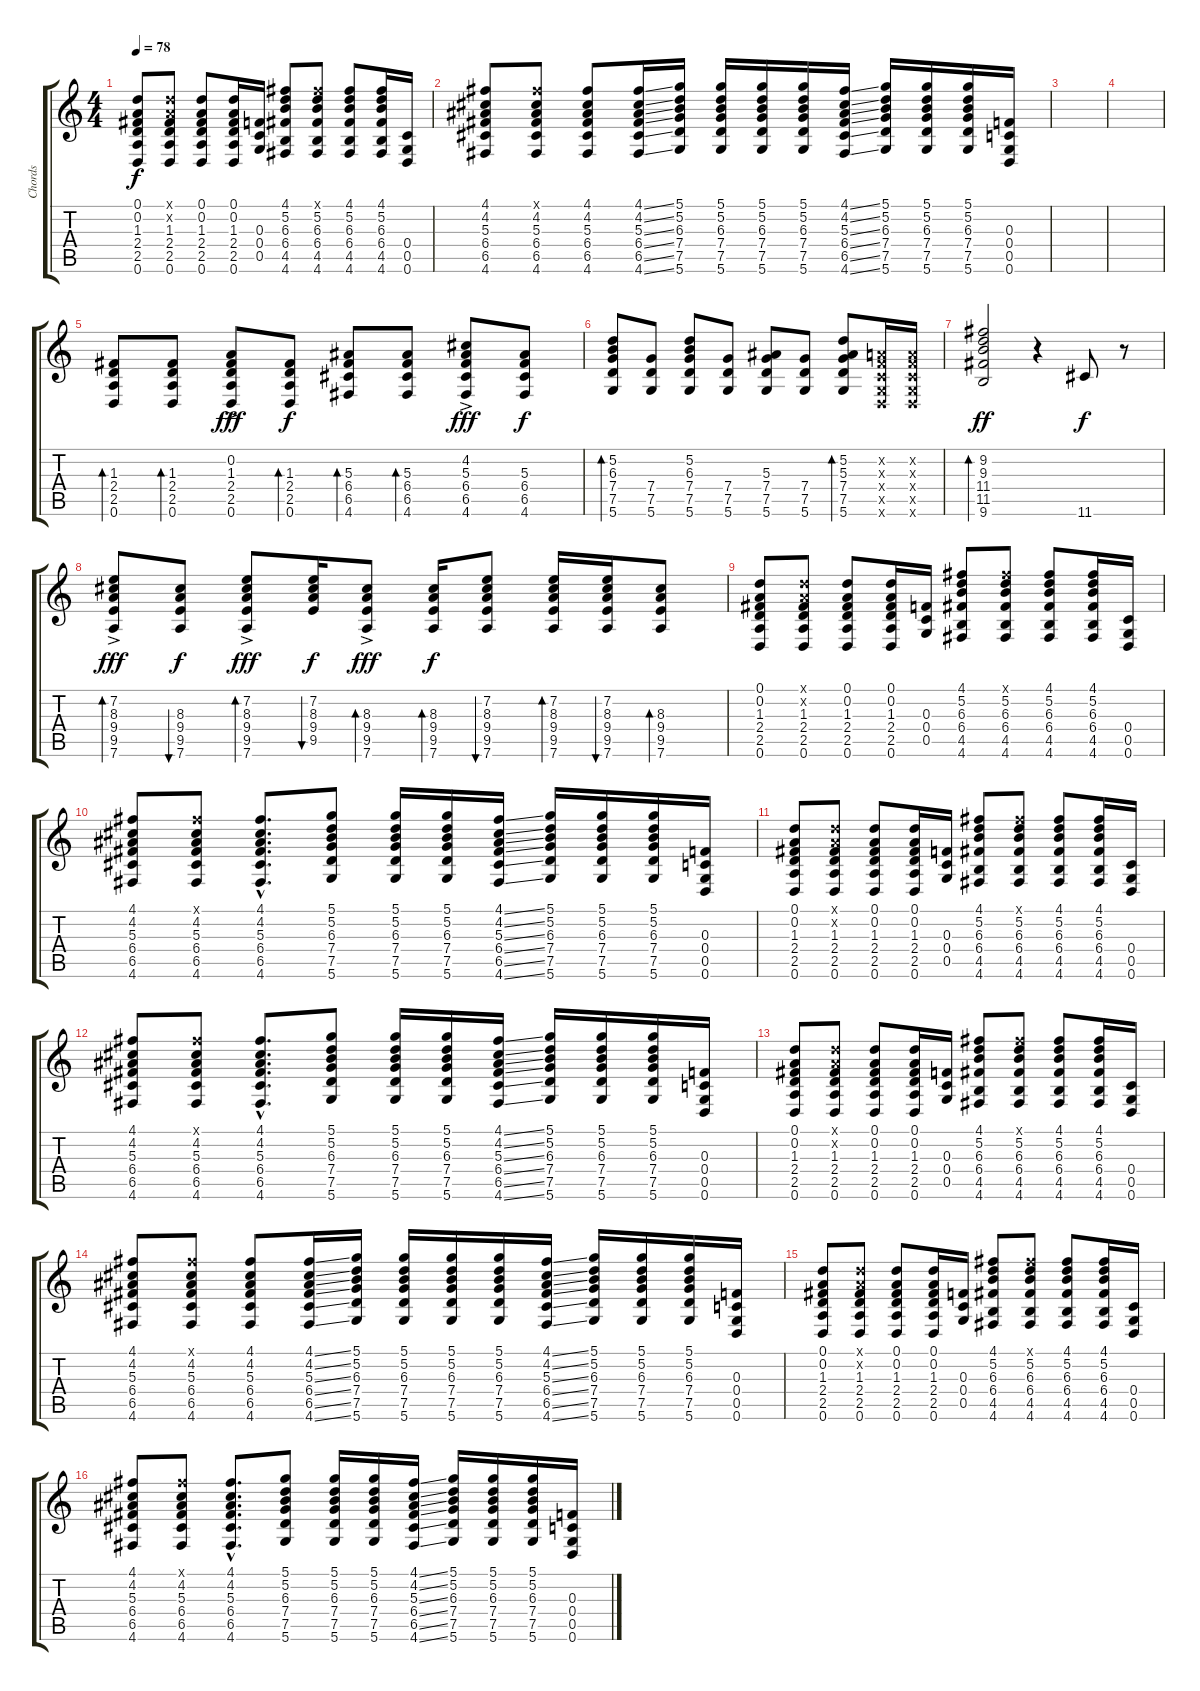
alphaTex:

\track ("Chords" "Chords") {instrument acousticguitarsteel}
\staff {score tabs}
\tuning (D4 A3 F3 C3 G2 D2) {hide}
\ts (4 4)
\tempo 78
\clef g2
\ks c
(0.1 0.2 1.3 2.4 2.5 0.6).8{dy f} (0.1{x} 0.2{x} 1.3 2.4 2.5 0.6).8 (0.1 0.2 1.3 2.4 2.5 0.6).8 (0.1 0.2 1.3 2.4 2.5 0.6).16 (0.3 0.4 0.5).16 (4.1 5.2 6.3 6.4 4.5 4.6).8 (4.1{x} 5.2 6.3 6.4 4.5 4.6).8 (4.1 5.2 6.3 6.4 4.5 4.6).8 (4.1 5.2 6.3 6.4 4.5 4.6).16 (0.4 0.5 0.6).16 |
(4.1 4.2 5.3 6.4 6.5 4.6).8 (4.1{x} 4.2 5.3 6.4 6.5 4.6).8 (4.1 4.2 5.3 6.4 6.5 4.6).8 (4.1{ss} 4.2{ss} 5.3{ss} 6.4{ss} 6.5{ss} 4.6{ss}).16 (5.1 5.2 6.3 7.4 7.5 5.6).16 (5.1 5.2 6.3 7.4 7.5 5.6).16 (5.1 5.2 6.3 7.4 7.5 5.6).16 (5.1 5.2 6.3 7.4 7.5 5.6).16 (4.1{ss} 4.2{ss} 5.3{ss} 6.4{ss} 6.5{ss} 4.6{ss}).16 (5.1 5.2 6.3 7.4 7.5 5.6).16 (5.1 5.2 6.3 7.4 7.5 5.6).16 (5.1 5.2 6.3 7.4 7.5 5.6).16 (0.3 0.4 0.5 0.6).16 |
|
|
(1.3 2.4 2.5 0.6).8{bd 30 volume 8} (1.3 2.4 2.5 0.6).8{bd 30} (0.2{ac} 1.3{ac} 2.4{ac} 2.5{ac} 0.6{ac}).8{dy fff} (1.3 2.4 2.5 0.6).8{bd 60 dy f} (5.3 6.4 6.5 4.6).8{bd 60} (5.3 6.4 6.5 4.6).8{bd 60} (4.2{ac} 5.3{ac} 6.4{ac} 6.5{ac} 4.6{ac}).8{dy fff} (5.3 6.4 6.5 4.6).8{dy f} |
(5.2 6.3 7.4 7.5 5.6).8{bd 30} (7.4 7.5 5.6).8 (5.2 6.3 7.4 7.5 5.6).8 (7.4 7.5 5.6).8 (5.3 7.4 7.5 5.6).8 (7.4 7.5 5.6).8 (5.2 5.3 7.4 7.5 5.6).8{bd 30} (0.2{x} 0.3{x} 0.4{x} 0.5{x} 0.6{x}).16 (0.2{x} 0.3{x} 0.4{x} 0.5{x} 0.6{x}).16 |
(9.2 9.3 11.4 11.5 9.6).2{bd 120 dy ff} r.4 11.6.8{dy f instrument guitarfretnoise} r.8 |
(7.2{ac} 8.3{ac} 9.4{ac} 9.5{ac} 7.6{ac}).8{bd 30 dy fff instrument acousticguitarsteel} (8.3 9.4 9.5 7.6).8{bu 30 dy f} (7.2{ac} 8.3{ac} 9.4{ac} 9.5{ac} 7.6{ac}).8{bd 30 dy fff} (7.2 8.3 9.4 9.5).16{bu 30 dy f} (8.3{ac} 9.4{ac} 9.5{ac} 7.6{ac}).8{bd 30 dy fff} (8.3 9.4 9.5 7.6).16{bd 30 dy f} (7.2 8.3 9.4 9.5 7.6).8{bu 30} (7.2 8.3 9.4 9.5 7.6).16{bd 30} (7.2 8.3 9.4 9.5 7.6).16{bu 30} (8.3 9.4 9.5 7.6).8{bd 30} |
(0.1 0.2 1.3 2.4 2.5 0.6).8{volume 6} (0.1{x} 0.2{x} 1.3 2.4 2.5 0.6).8 (0.1 0.2 1.3 2.4 2.5 0.6).8 (0.1 0.2 1.3 2.4 2.5 0.6).16 (0.3 0.4 0.5).16 (4.1 5.2 6.3 6.4 4.5 4.6).8 (4.1{x} 5.2 6.3 6.4 4.5 4.6).8 (4.1 5.2 6.3 6.4 4.5 4.6).8 (4.1 5.2 6.3 6.4 4.5 4.6).16 (0.4 0.5 0.6).16 |
(4.1 4.2 5.3 6.4 6.5 4.6).8 (4.1{x} 4.2 5.3 6.4 6.5 4.6).8 (4.1{hac} 4.2{hac} 5.3{hac} 6.4{hac} 6.5{hac} 4.6{hac}).8{d} (5.1 5.2 6.3 7.4 7.5 5.6).8 (5.1 5.2 6.3 7.4 7.5 5.6).16 (5.1 5.2 6.3 7.4 7.5 5.6).16 (4.1{ss} 4.2{ss} 5.3{ss} 6.4{ss} 6.5{ss} 4.6{ss}).16 (5.1 5.2 6.3 7.4 7.5 5.6).16 (5.1 5.2 6.3 7.4 7.5 5.6).16 (5.1 5.2 6.3 7.4 7.5 5.6).16 (0.3 0.4 0.5 0.6).16 |
(0.1 0.2 1.3 2.4 2.5 0.6).8 (0.1{x} 0.2{x} 1.3 2.4 2.5 0.6).8 (0.1 0.2 1.3 2.4 2.5 0.6).8 (0.1 0.2 1.3 2.4 2.5 0.6).16 (0.3 0.4 0.5).16 (4.1 5.2 6.3 6.4 4.5 4.6).8 (4.1{x} 5.2 6.3 6.4 4.5 4.6).8 (4.1 5.2 6.3 6.4 4.5 4.6).8 (4.1 5.2 6.3 6.4 4.5 4.6).16 (0.4 0.5 0.6).16 |
(4.1 4.2 5.3 6.4 6.5 4.6).8 (4.1{x} 4.2 5.3 6.4 6.5 4.6).8 (4.1{hac} 4.2{hac} 5.3{hac} 6.4{hac} 6.5{hac} 4.6{hac}).8{d} (5.1 5.2 6.3 7.4 7.5 5.6).8 (5.1 5.2 6.3 7.4 7.5 5.6).16 (5.1 5.2 6.3 7.4 7.5 5.6).16 (4.1{ss} 4.2{ss} 5.3{ss} 6.4{ss} 6.5{ss} 4.6{ss}).16 (5.1 5.2 6.3 7.4 7.5 5.6).16 (5.1 5.2 6.3 7.4 7.5 5.6).16 (5.1 5.2 6.3 7.4 7.5 5.6).16 (0.3 0.4 0.5 0.6).16 |
(0.1 0.2 1.3 2.4 2.5 0.6).8 (0.1{x} 0.2{x} 1.3 2.4 2.5 0.6).8 (0.1 0.2 1.3 2.4 2.5 0.6).8 (0.1 0.2 1.3 2.4 2.5 0.6).16 (0.3 0.4 0.5).16 (4.1 5.2 6.3 6.4 4.5 4.6).8 (4.1{x} 5.2 6.3 6.4 4.5 4.6).8 (4.1 5.2 6.3 6.4 4.5 4.6).8 (4.1 5.2 6.3 6.4 4.5 4.6).16 (0.4 0.5 0.6).16 |
(4.1 4.2 5.3 6.4 6.5 4.6).8 (4.1{x} 4.2 5.3 6.4 6.5 4.6).8 (4.1 4.2 5.3 6.4 6.5 4.6).8 (4.1{ss} 4.2{ss} 5.3{ss} 6.4{ss} 6.5{ss} 4.6{ss}).16 (5.1 5.2 6.3 7.4 7.5 5.6).16 (5.1 5.2 6.3 7.4 7.5 5.6).16 (5.1 5.2 6.3 7.4 7.5 5.6).16 (5.1 5.2 6.3 7.4 7.5 5.6).16 (4.1{ss} 4.2{ss} 5.3{ss} 6.4{ss} 6.5{ss} 4.6{ss}).16 (5.1 5.2 6.3 7.4 7.5 5.6).16 (5.1 5.2 6.3 7.4 7.5 5.6).16 (5.1 5.2 6.3 7.4 7.5 5.6).16 (0.3 0.4 0.5 0.6).16 |
(0.1 0.2 1.3 2.4 2.5 0.6).8{volume 7} (0.1{x} 0.2{x} 1.3 2.4 2.5 0.6).8 (0.1 0.2 1.3 2.4 2.5 0.6).8 (0.1 0.2 1.3 2.4 2.5 0.6).16 (0.3 0.4 0.5).16 (4.1 5.2 6.3 6.4 4.5 4.6).8 (4.1{x} 5.2 6.3 6.4 4.5 4.6).8 (4.1 5.2 6.3 6.4 4.5 4.6).8 (4.1 5.2 6.3 6.4 4.5 4.6).16 (0.4 0.5 0.6).16 |
(4.1 4.2 5.3 6.4 6.5 4.6).8 (4.1{x} 4.2 5.3 6.4 6.5 4.6).8 (4.1{hac} 4.2{hac} 5.3{hac} 6.4{hac} 6.5{hac} 4.6{hac}).8{d} (5.1 5.2 6.3 7.4 7.5 5.6).8 (5.1 5.2 6.3 7.4 7.5 5.6).16 (5.1 5.2 6.3 7.4 7.5 5.6).16 (4.1{ss} 4.2{ss} 5.3{ss} 6.4{ss} 6.5{ss} 4.6{ss}).16 (5.1 5.2 6.3 7.4 7.5 5.6).16 (5.1 5.2 6.3 7.4 7.5 5.6).16 (5.1 5.2 6.3 7.4 7.5 5.6).16 (0.3 0.4 0.5 0.6).16
